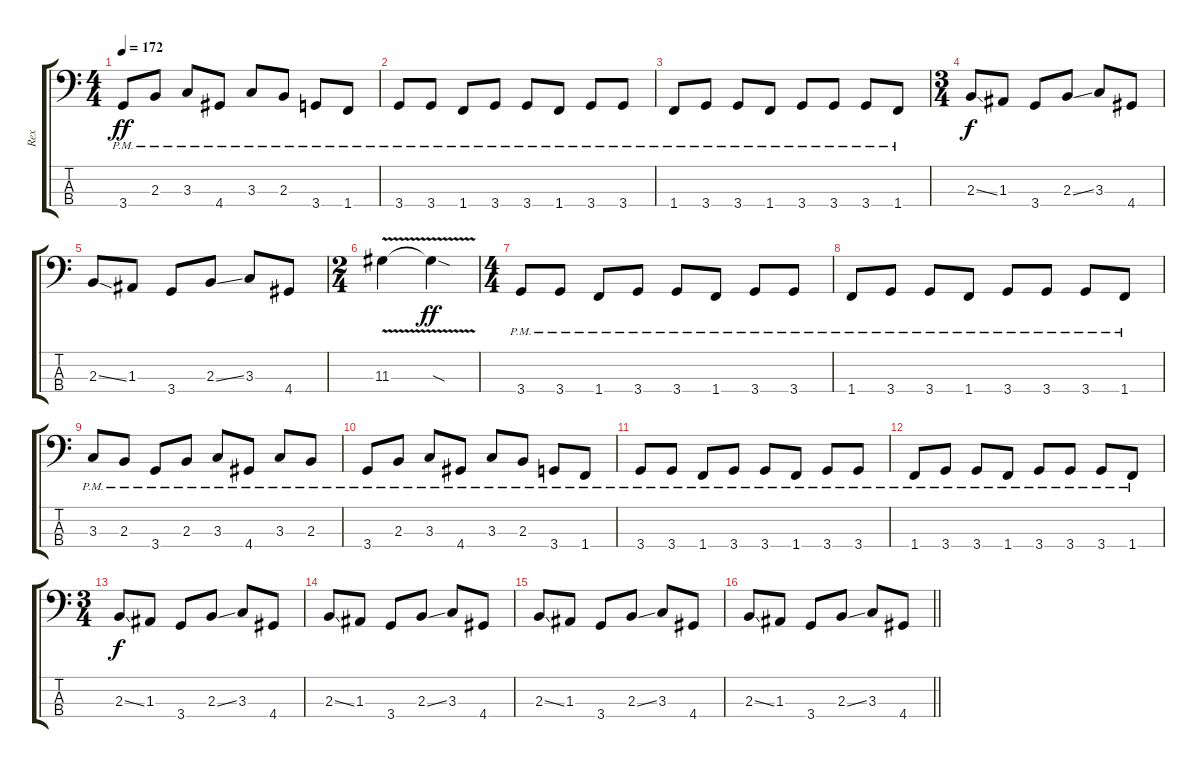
\track ("Rex" "Rex") {instrument electricbasspick}
\staff {score tabs}
\tuning (G2 D2 A1 E1) {hide}
\ts (4 4)
\tempo 172
\clef f4
\ks c
3.4{pm}.8{dy ff} 2.3{pm}.8 3.3{pm}.8 4.4{pm}.8 3.3{pm}.8 2.3{pm}.8 3.4{pm}.8 1.4{pm}.8 |
3.4{pm}.8 3.4{pm}.8 1.4{pm}.8 3.4{pm}.8 3.4{pm}.8 1.4{pm}.8 3.4{pm}.8 3.4{pm}.8 |
1.4{pm}.8 3.4{pm}.8 3.4{pm}.8 1.4{pm}.8 3.4{pm}.8 3.4{pm}.8 3.4{pm}.8 1.4{pm}.8 |
\ts (3 4)
2.3{ss}.8{dy f} 1.3.8 3.4.8 2.3{ss}.8 3.3.8 4.4.8 |
2.3{ss}.8 1.3.8 3.4.8 2.3{ss}.8 3.3.8 4.4.8 |
\ts (2 4)
11.3{v}.4 11.3{sod t}.4{dy ff} |
\ts (4 4)
3.4{pm}.8 3.4{pm}.8 1.4{pm}.8 3.4{pm}.8 3.4{pm}.8 1.4{pm}.8 3.4{pm}.8 3.4{pm}.8 |
1.4{pm}.8 3.4{pm}.8 3.4{pm}.8 1.4{pm}.8 3.4{pm}.8 3.4{pm}.8 3.4{pm}.8 1.4{pm}.8 |
3.3{pm}.8 2.3{pm}.8 3.4{pm}.8 2.3{pm}.8 3.3{pm}.8 4.4{pm}.8 3.3{pm}.8 2.3{pm}.8 |
3.4{pm}.8 2.3{pm}.8 3.3{pm}.8 4.4{pm}.8 3.3{pm}.8 2.3{pm}.8 3.4{pm}.8 1.4{pm}.8 |
3.4{pm}.8 3.4{pm}.8 1.4{pm}.8 3.4{pm}.8 3.4{pm}.8 1.4{pm}.8 3.4{pm}.8 3.4{pm}.8 |
1.4{pm}.8 3.4{pm}.8 3.4{pm}.8 1.4{pm}.8 3.4{pm}.8 3.4{pm}.8 3.4{pm}.8 1.4{pm}.8 |
\ts (3 4)
2.3{ss}.8{dy f} 1.3.8 3.4.8 2.3{ss}.8 3.3.8 4.4.8 |
2.3{ss}.8 1.3.8 3.4.8 2.3{ss}.8 3.3.8 4.4.8 |
2.3{ss}.8 1.3.8 3.4.8 2.3{ss}.8 3.3.8 4.4.8 |
\barLineRight lightlight
2.3{ss}.8 1.3.8 3.4.8 2.3{ss}.8 3.3.8 4.4.8
